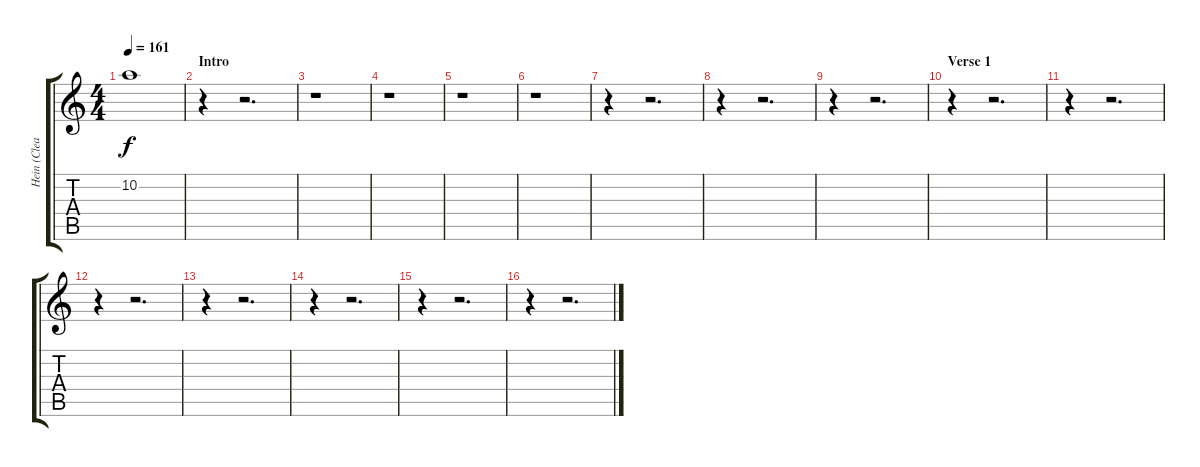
\track ("Hein (Clean Guitar)" "Hein (Clea") {instrument electricguitarclean}
\staff {score tabs}
\tuning (E4 B3 G3 D3 A2 D2) {hide}
\ts (4 4)
\tempo 161
\clef g2
\ks c
10.2.1{dy f} |
\section ("" "Intro")
r.4 r.2{d} |
r.1 |
r.1 |
r.1 |
r.1 |
r.4 r.2{d} |
r.4 r.2{d} |
r.4 r.2{d} |
\section ("" "Verse 1")
r.4 r.2{d} |
r.4 r.2{d} |
r.4 r.2{d} |
r.4 r.2{d} |
r.4 r.2{d} |
r.4 r.2{d} |
r.4 r.2{d}
